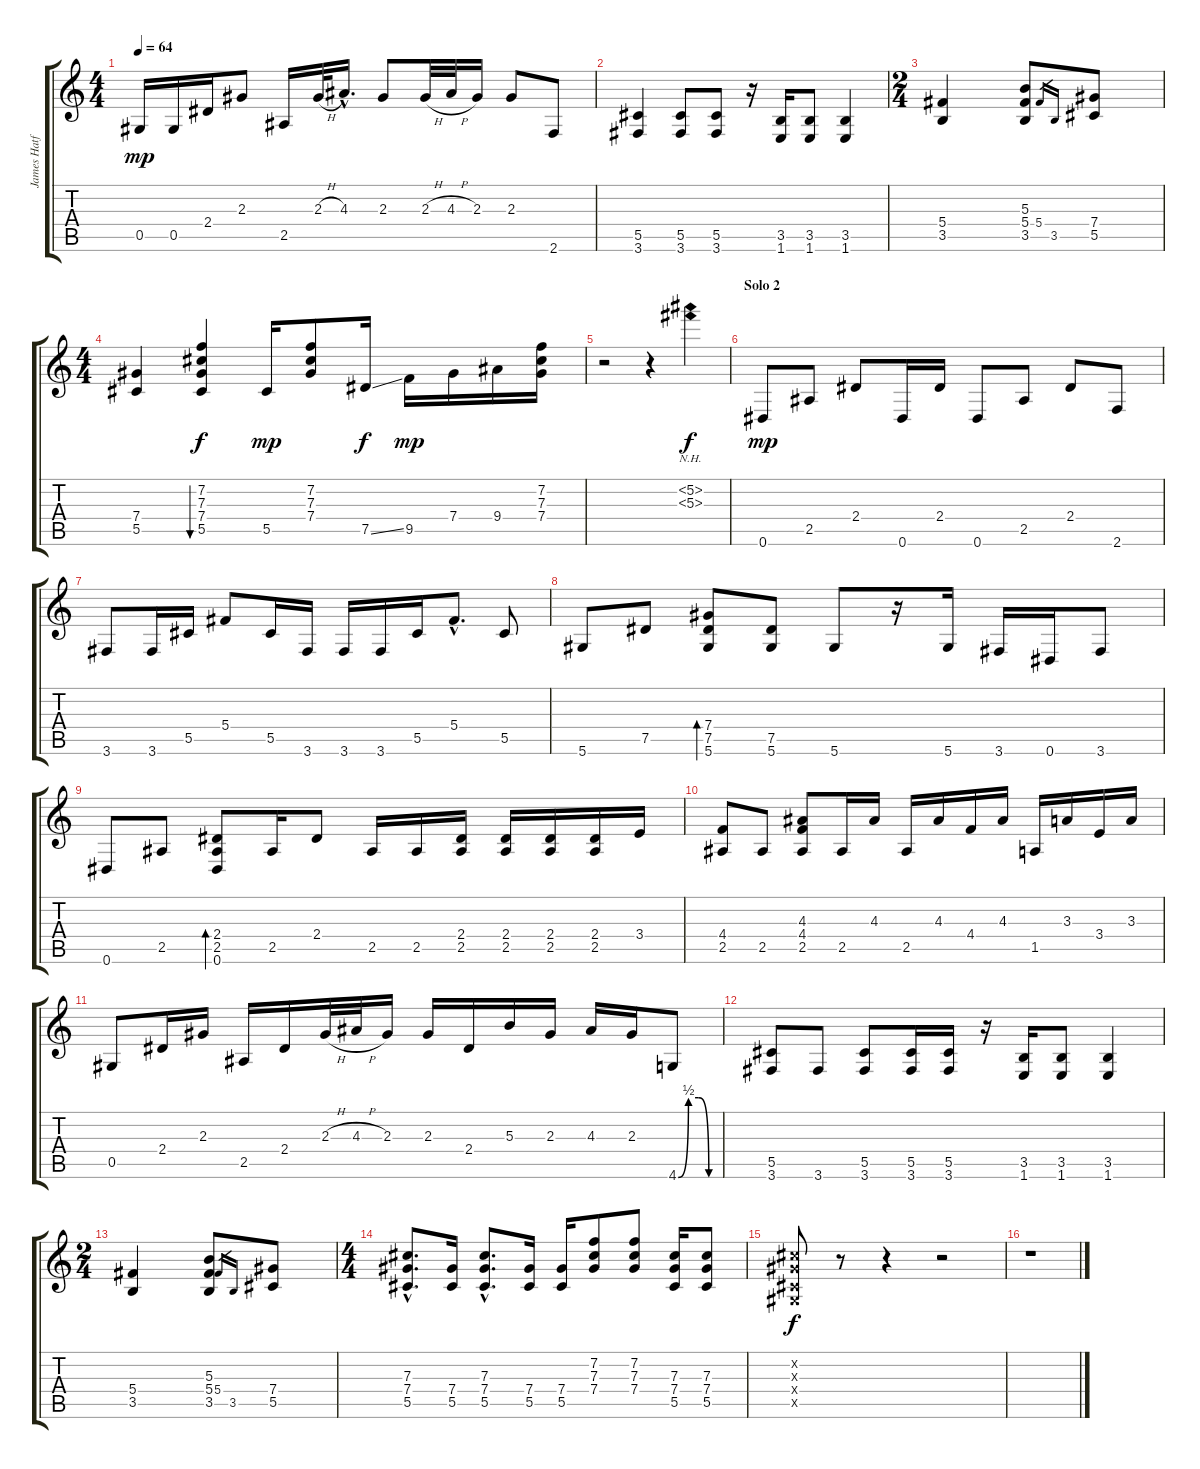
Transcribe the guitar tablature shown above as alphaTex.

\track ("James Hatfield (clean)" "James Hatf") {instrument electricguitarclean}
\staff {score tabs}
\tuning (Eb4 Bb3 Gb3 Db3 Ab2 Eb2) {hide}
\ts (4 4)
\tempo 64
\clef g2
\ks c
0.5.16{dy mp} 0.5.16 2.4.16 2.3.8 2.5.16 2.3{h}.32 4.3{hac}.16{d} 2.3.8 2.3{h}.32 4.3{h}.32 2.3.16 2.3.8 2.6.8 |
(5.5 3.6).4 (5.5 3.6).8 (5.5 3.6).8 r.16 (3.5 1.6).16 (3.5 1.6).8 (3.5 1.6).4 |
\ts (2 4)
(5.4 3.5).4 (5.3 5.4 3.5).8 5.4.16{gr} 3.5.16{gr} (7.4 5.5).8 |
\ts (4 4)
(7.4 5.5).4 (7.2 7.3 7.4 5.5).4{bu 240 dy f} 5.5.16{dy mp} (7.2 7.3 7.4).8 7.5{ss}.16{dy f} 9.5.16{dy mp} 7.4.16 9.4.16 (7.2 7.3 7.4).16 |
r.2 r.4 (5.2{nh} 5.3{nh}).4{dy f} |
\section ("" "Solo 2")
0.6.8{dy mp} 2.5.8 2.4.8 0.6.16 2.4.16 0.6.8 2.5.8 2.4.8 2.6.8 |
3.6.8 3.6.16 5.5.16 5.4.8 5.5.16 3.6.16 3.6.16 3.6.16 5.5.16 5.4{hac}.8{d} 5.5.8 |
5.6.8 7.5.8 (7.4 7.5 5.6).8{bd 240} (7.5 5.6).8 5.6.8 r.16 5.6.16 3.6.16 0.6.16 3.6.8 |
0.6.8 2.5.8 (2.4 2.5 0.6).8{bd 240} 2.5.16 2.4.8 2.5.16 2.5.16 (2.4 2.5).16 (2.4 2.5).16 (2.4 2.5).16 (2.4 2.5).16 3.4.16 |
(4.4 2.5).8 2.5.8 (4.3 4.4 2.5).8 2.5.16 4.3.16 2.5.16 4.3.16 4.4.16 4.3.16 1.5.16 3.3.16 3.4.16 3.3.16 |
0.5.8 2.4.16 2.3.16 2.5.16 2.4.16 2.3{h}.32 4.3{h}.32 2.3.16 2.3.16 2.4.16 5.3.16 2.3.16 4.3.16 2.3.16 4.6{be (custom 0 0 15 2 30 2 45 0 60 0)}.8 |
(5.5 3.6).8 3.6.8 (5.5 3.6).8 (5.5 3.6).16 (5.5 3.6).16 r.16 (3.5 1.6).16 (3.5 1.6).8 (3.5 1.6).4 |
\ts (2 4)
(5.4 3.5).4 (5.3 5.4 3.5).8 5.4.16{gr} 3.5.16{gr} (7.4 5.5).8 |
\ts (4 4)
(7.3{hac} 7.4{hac} 5.5{hac}).8{d} (7.4 5.5).16 (7.3{hac} 7.4{hac} 5.5{hac}).8{d} (7.4 5.5).16 (7.4 5.5).16 (7.2 7.3 7.4).8 (7.2 7.3 7.4).8 (7.3 7.4 5.5).16 (7.3 7.4 5.5).8 |
(3.2{x} 2.3{x} 0.4{x} 0.5{x}).8{dy f} r.8 r.4 r.2 |
r.1
